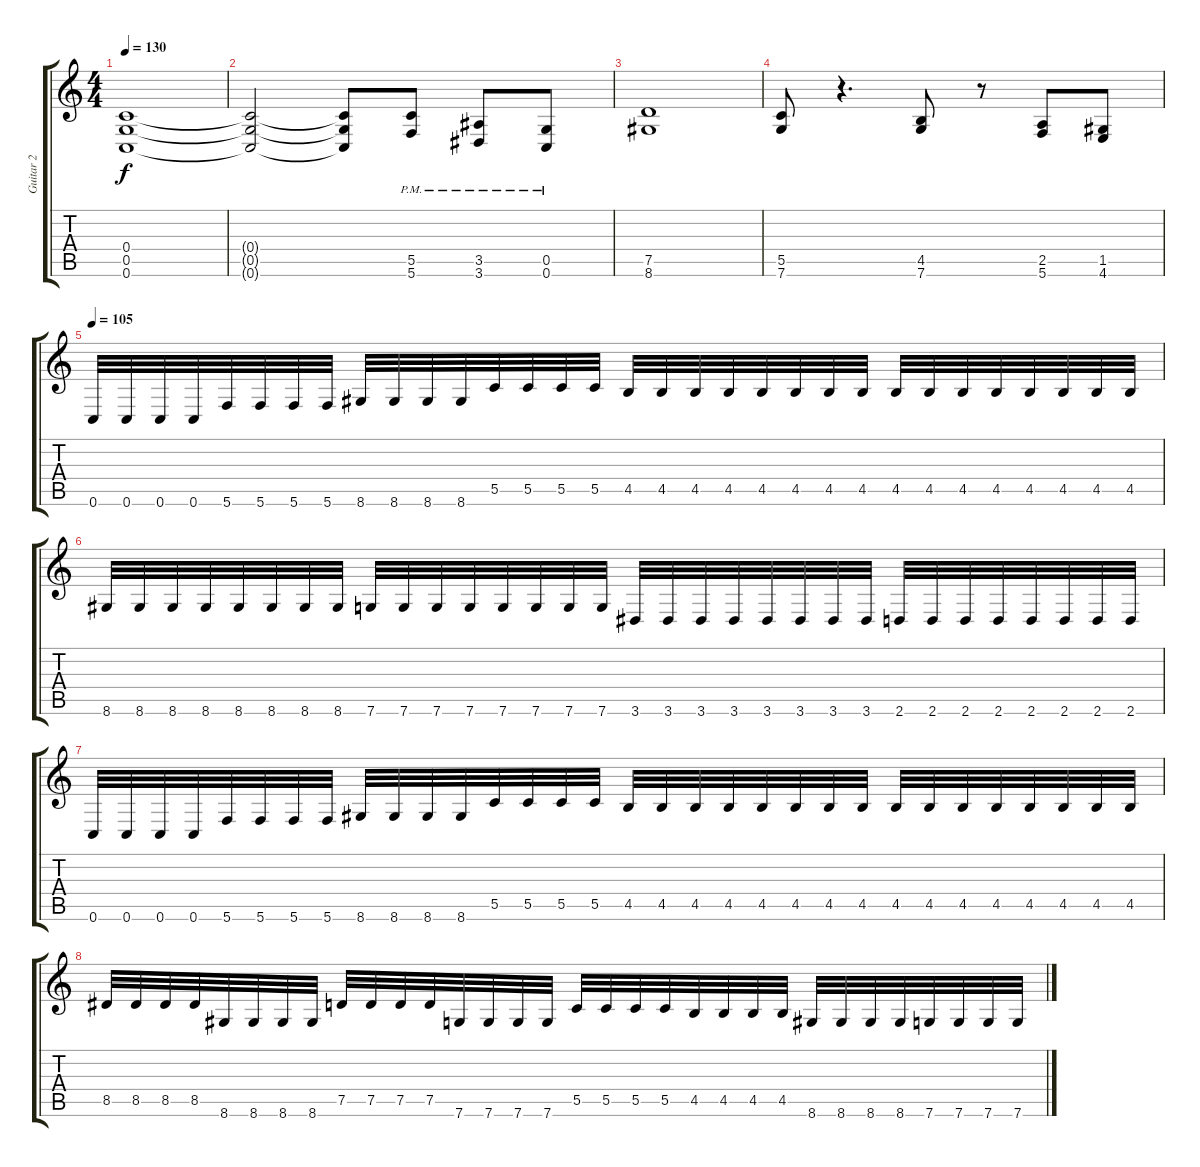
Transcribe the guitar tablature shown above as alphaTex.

\track ("Guitar 2" "Guitar 2") {instrument distortionguitar}
\staff {score tabs}
\tuning (D4 A3 F3 C3 G2 C2) {hide}
\ts (4 4)
\tempo 130
\clef g2
\ks c
(0.4 0.5 0.6).1{dy f} |
(0.4{t} 0.5{t} 0.6{t}).2 (0.4{t} 0.5{t} 0.6{t}).8 (5.5{pm} 5.6{pm}).8 (3.5{pm} 3.6{pm}).8 (0.5{pm} 0.6{pm}).8 |
(7.5 8.6).1 |
(5.5 7.6).8 r.4{d} (4.5 7.6).8 r.8 (2.5 5.6).8 (1.5 4.6).8 |
\tempo 105
0.6.32 0.6.32 0.6.32 0.6.32 5.6.32 5.6.32 5.6.32 5.6.32 8.6.32 8.6.32 8.6.32 8.6.32 5.5.32 5.5.32 5.5.32 5.5.32 4.5.32 4.5.32 4.5.32 4.5.32 4.5.32 4.5.32 4.5.32 4.5.32 4.5.32 4.5.32 4.5.32 4.5.32 4.5.32 4.5.32 4.5.32 4.5.32 |
8.6.32 8.6.32 8.6.32 8.6.32 8.6.32 8.6.32 8.6.32 8.6.32 7.6.32 7.6.32 7.6.32 7.6.32 7.6.32 7.6.32 7.6.32 7.6.32 3.6.32 3.6.32 3.6.32 3.6.32 3.6.32 3.6.32 3.6.32 3.6.32 2.6.32 2.6.32 2.6.32 2.6.32 2.6.32 2.6.32 2.6.32 2.6.32 |
0.6.32 0.6.32 0.6.32 0.6.32 5.6.32 5.6.32 5.6.32 5.6.32 8.6.32 8.6.32 8.6.32 8.6.32 5.5.32 5.5.32 5.5.32 5.5.32 4.5.32 4.5.32 4.5.32 4.5.32 4.5.32 4.5.32 4.5.32 4.5.32 4.5.32 4.5.32 4.5.32 4.5.32 4.5.32 4.5.32 4.5.32 4.5.32 |
8.5.32 8.5.32 8.5.32 8.5.32 8.6.32 8.6.32 8.6.32 8.6.32 7.5.32 7.5.32 7.5.32 7.5.32 7.6.32 7.6.32 7.6.32 7.6.32 5.5.32 5.5.32 5.5.32 5.5.32 4.5.32 4.5.32 4.5.32 4.5.32 8.6.32 8.6.32 8.6.32 8.6.32 7.6.32 7.6.32 7.6.32 7.6.32
